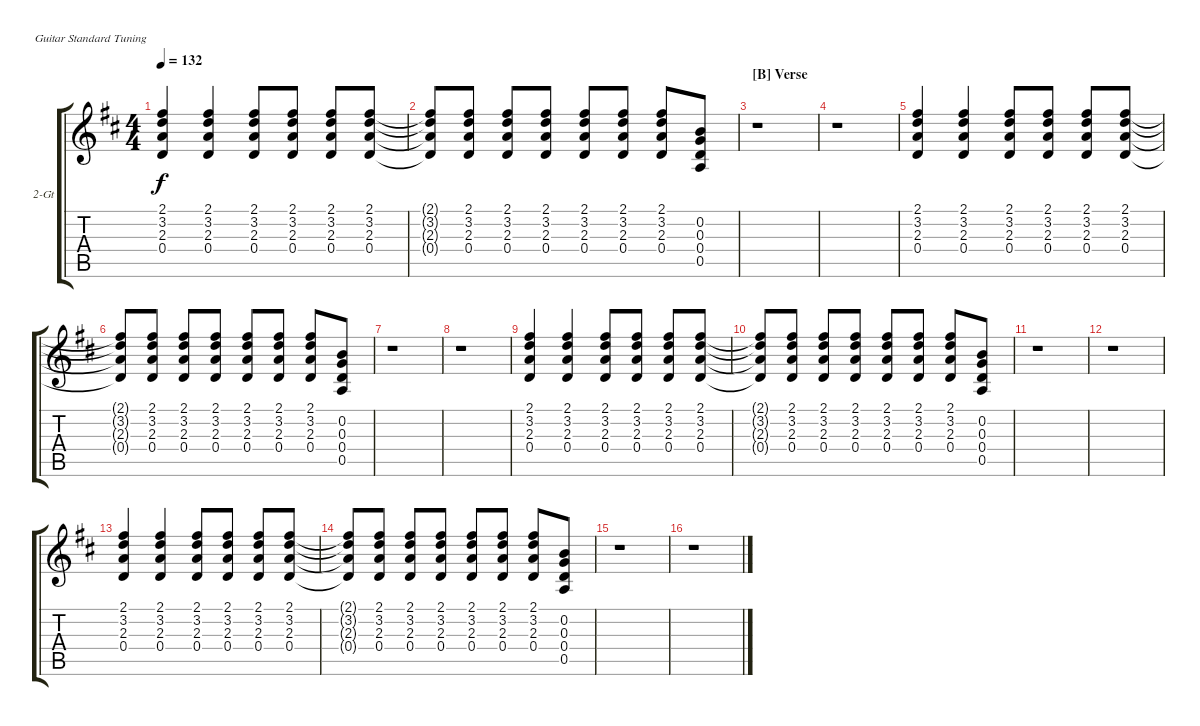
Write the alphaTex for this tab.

\defaultSystemsLayout 4
\bracketExtendMode groupsimilarinstruments
\firstSystemTrackNameOrientation horizontal
\otherSystemsTrackNameOrientation horizontal
\track ("2 Guitar" "2-Gt") {instrument distortionguitar}
\staff {score tabs}
\tuning (E4 B3 G3 D3 A2 E2)
\ts (4 4)
\tempo 132
\clef g2
\scale
1.06305
\ks d
(2.1 3.2 2.3 0.4).4{dy f} (2.1 3.2 2.3 0.4).4 (2.1 3.2 2.3 0.4).8 (2.1 3.2 2.3 0.4).8 (2.1 3.2 2.3 0.4).8 (2.1 3.2 2.3 0.4).8 |
\scale
0.936948 (2.1{t} 3.2{t} 2.3{t} 0.4{t}).8 (2.1 3.2 2.3 0.4).8 (2.1 3.2 2.3 0.4).8 (2.1 3.2 2.3 0.4).8 (2.1 3.2 2.3 0.4).8 (2.1 3.2 2.3 0.4).8 (2.1 3.2 2.3 0.4).8 (0.5 0.4 0.3 0.2).8 |
\section ("B" "Verse")
\scale
1.06305 r.1 |
\scale
0.936948 r.1 |
\scale
1.06305 (2.1 3.2 2.3 0.4).4 (2.1 3.2 2.3 0.4).4 (2.1 3.2 2.3 0.4).8 (2.1 3.2 2.3 0.4).8 (2.1 3.2 2.3 0.4).8 (2.1 3.2 2.3 0.4).8 |
\scale
0.936948 (2.1{t} 3.2{t} 2.3{t} 0.4{t}).8 (2.1 3.2 2.3 0.4).8 (2.1 3.2 2.3 0.4).8 (2.1 3.2 2.3 0.4).8 (2.1 3.2 2.3 0.4).8 (2.1 3.2 2.3 0.4).8 (2.1 3.2 2.3 0.4).8 (0.5 0.4 0.3 0.2).8 |
\scale
1.06305 r.1 |
\scale
0.936948 r.1 |
\scale
1.06305 (2.1 3.2 2.3 0.4).4 (2.1 3.2 2.3 0.4).4 (2.1 3.2 2.3 0.4).8 (2.1 3.2 2.3 0.4).8 (2.1 3.2 2.3 0.4).8 (2.1 3.2 2.3 0.4).8 |
\scale
0.936948 (2.1{t} 3.2{t} 2.3{t} 0.4{t}).8 (2.1 3.2 2.3 0.4).8 (2.1 3.2 2.3 0.4).8 (2.1 3.2 2.3 0.4).8 (2.1 3.2 2.3 0.4).8 (2.1 3.2 2.3 0.4).8 (2.1 3.2 2.3 0.4).8 (0.5 0.4 0.3 0.2).8 |
\scale
1.06305 r.1 |
\scale
0.936948 r.1 |
\scale
1.06305 (2.1 3.2 2.3 0.4).4 (2.1 3.2 2.3 0.4).4 (2.1 3.2 2.3 0.4).8 (2.1 3.2 2.3 0.4).8 (2.1 3.2 2.3 0.4).8 (2.1 3.2 2.3 0.4).8 |
\scale
0.936948 (2.1{t} 3.2{t} 2.3{t} 0.4{t}).8 (2.1 3.2 2.3 0.4).8 (2.1 3.2 2.3 0.4).8 (2.1 3.2 2.3 0.4).8 (2.1 3.2 2.3 0.4).8 (2.1 3.2 2.3 0.4).8 (2.1 3.2 2.3 0.4).8 (0.5 0.4 0.3 0.2).8 |
\scale
1.06305 r.1 |
\scale
0.936948 r.1
